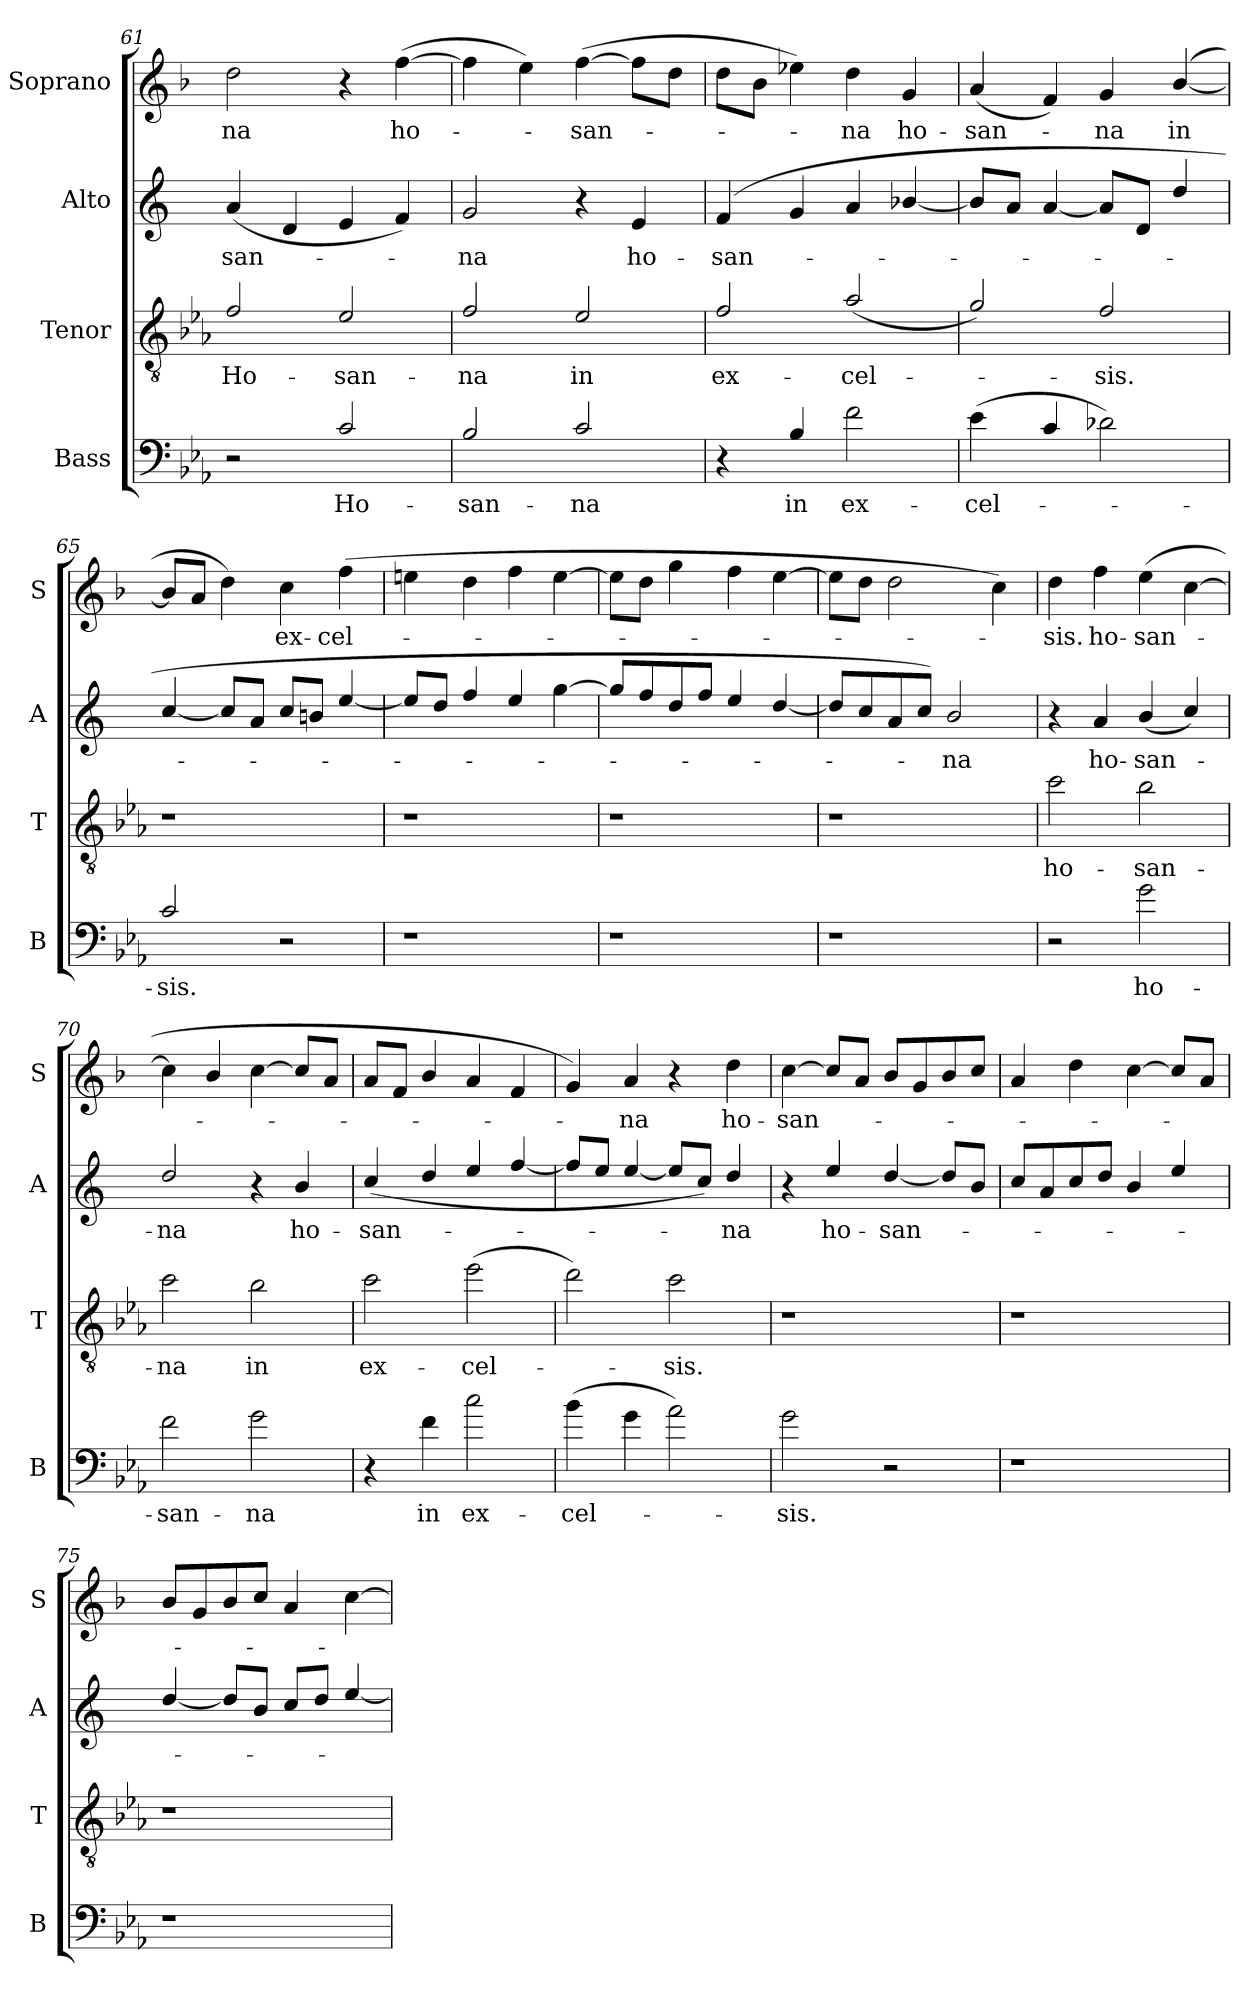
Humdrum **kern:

**kern	**text	**kern	**text	**kern	**text	**kern	**text
*part4	*part4	*part3	*part3	*part2	*part2	*part1	*part1
*staff4	*staff4	*staff3	*staff3	*staff2	*staff2	*staff1	*staff1
*I"Bass	*	*I"Tenor	*	*I"Alto	*	*I"Soprano	*
*I'B	*	*I'T	*	*I'A	*	*I'S	*
*clefF4	*	*clefGv2	*	*clefG2	*	*clefG2	*
*ITrd12c21	*	*ITrd8c14	*	*ITrd5c9	*	*ITrd1c2	*
*k[b-e-a-]	*	*k[b-e-a-]	*	*k[b-e-a-]	*	*k[b-e-a-]	*
*c:	*	*c:	*	*c:	*	*c:	*
=61	=61	=61	=61	=61	=61	=61	=61
!	!	!	!LO:LY:b	!	!LO:LY:b	!	!LO:LY:b
2r	.	2F/	Ho-	(<4c/	-san-	2cc\	-na
.	.	.	.	4F/	.	.	.
!	!LO:LY:b	!	!LO:LY:b	!	!	!	!
2C/	Ho-	2E-/	-san-	4G/	.	4r	.
!	!	!	!	!	!	!	!LO:LY:b
.	.	.	.	4A-/)	.	(>[4ee-\	ho-
=62	=62	=62	=62	=62	=62	=62	=62
!	!LO:LY:b	!	!LO:LY:b	!	!LO:LY:b	!	!
2BB-/	-san-	2F/	-na	2B-/	-na	4ee-\]	.
.	.	.	.	.	.	4dd\)	.
!	!LO:LY:b	!	!LO:LY:b	!	!	!	!LO:LY:b
2C/	-na	2E-/	in	4r	.	(>[4ee-\	-san-
!	!	!	!	!	!LO:LY:b	!	!
.	.	.	.	4G/	ho-	8ee-\L]	.
.	.	.	.	.	.	8cc\J	.
=63	=63	=63	=63	=63	=63	=63	=63
!	!	!	!LO:LY:b	!	!LO:LY:b	!	!
4r	.	2F/	ex-	(4A-/	-san-	8cc\L	.
.	.	.	.	.	.	8a-\J	.
!	!LO:LY:b	!	!	!	!	!	!
4BB-/	in	.	.	4B-/	.	4dd-X\)	.
!	!LO:LY:b	!	!LO:LY:b	!	!	!	!LO:LY:b
2F\	ex-	(<2A-/	-cel-	4c/	.	4cc\	-na
!	!	!	!	!	!	!	!LO:LY:b
.	.	.	.	[4d-X/	.	4f/	ho-
=64	=64	=64	=64	=64	=64	=64	=64
!	!LO:LY:b	!	!	!	!	!	!LO:LY:b
(>4E-\	-cel-	2G/)	.	8d-/L]	.	(<4g/	-san-
.	.	.	.	8c/J	.	.	.
4C/	.	.	.	[4c/	.	4e-/)	.
!	!	!	!LO:LY:b	!	!	!	!LO:LY:b
2D-X\)	.	2F/	-sis.	8c/L]	.	4f/	-na
.	.	.	.	8F/J	.	.	.
!	!	!	!	!	!	!	!LO:LY:b
.	.	.	.	4f/	.	([4a-/	in
!!LO:LB:g=z
=65	=65	=65	=65	=65	=65	=65	=65
!	!LO:LY:b	!	!	!	!	!	!
2C/	-sis.	1r	.	[4e-/	.	8a-/L]	.
.	.	.	.	.	.	8g/J	.
.	.	.	.	8e-/L]	.	4cc\)	.
.	.	.	.	8c/J	.	.	.
!	!	!	!	!	!	!	!LO:LY:b
2r	.	.	.	8e-/L	.	4b-\	ex-
.	.	.	.	8dn/J	.	.	.
!	!	!	!	!	!	!	!LO:LY:b
.	.	.	.	[4g/	.	(>4ee-\	-cel-
=66	=66	=66	=66	=66	=66	=66	=66
1r	.	1r	.	8g/L]	.	4ddni\	.
.	.	.	.	8f/J	.	.	.
.	.	.	.	4a-/	.	4cc\	.
.	.	.	.	4g/	.	4ee-\	.
.	.	.	.	[4b-\	.	[4dd\	.
=67	=67	=67	=67	=67	=67	=67	=67
1r	.	1r	.	8b-/L]	.	8dd\L]	.
.	.	.	.	8a-/	.	8cc\J	.
.	.	.	.	8f/	.	4ff\	.
.	.	.	.	8a-/J	.	.	.
.	.	.	.	4g/	.	4ee-\	.
.	.	.	.	[4f/	.	[4dd\	.
=68	=68	=68	=68	=68	=68	=68	=68
1r	.	1r	.	8f/L]	.	8dd\L]	.
.	.	.	.	8e-/	.	8cc\J	.
.	.	.	.	8c/	.	2cc\	.
.	.	.	.	8e-/J)	.	.	.
!	!	!	!	!	!LO:LY:b	!	!
.	.	.	.	2d/	-na	.	.
.	.	.	.	.	.	4b-\)	.
=69	=69	=69	=69	=69	=69	=69	=69
!	!	!	!LO:LY:b	!	!	!	!LO:LY:b
2r	.	2c\	ho-	4r	.	4cc\	-sis.
!	!	!	!	!	!LO:LY:b	!	!LO:LY:b
.	.	.	.	4c/	ho-	4ee-\	ho-
!	!LO:LY:b	!	!LO:LY:b	!	!LO:LY:b	!	!LO:LY:b
2G\	ho-	2B-\	-san-	(<4d/	-san-	(>4dd\	-san-
.	.	.	.	4e-/)	.	[4b-\	.
=70	=70	=70	=70	=70	=70	=70	=70
!	!LO:LY:b	!	!LO:LY:b	!	!LO:LY:b	!	!
2F\	-san-	2c\	-na	2f/	-na	4b-\]	.
.	.	.	.	.	.	4a-/	.
!	!LO:LY:b	!	!LO:LY:b	!	!	!	!
2G\	-na	2B-\	in	4r	.	[4b-\	.
!	!	!	!	!	!LO:LY:b	!	!
.	.	.	.	4d/	ho-	8b-/L]	.
.	.	.	.	.	.	8g/J	.
=71	=71	=71	=71	=71	=71	=71	=71
!	!	!	!LO:LY:b	!	!LO:LY:b	!	!
4r	.	2c\	ex-	(<4e-/	-san-	8g/L	.
.	.	.	.	.	.	8e-/J	.
!	!LO:LY:b	!	!	!	!	!	!
4F\	in	.	.	4f/	.	4a-/	.
!	!LO:LY:b	!	!LO:LY:b	!	!	!	!
2c\	ex-	(>2e-\	-cel-	4g/	.	4g/	.
.	.	.	.	[4a-/	.	4e-/	.
=72	=72	=72	=72	=72	=72	=72	=72
!	!LO:LY:b	!	!	!	!	!	!
(>4B-\	-cel-	2d\)	.	8a-/L]	.	4f/)	.
.	.	.	.	8g/J	.	.	.
!	!	!	!	!	!	!	!LO:LY:b
4G\	.	.	.	[4g/	.	4g/	-na
!	!	!	!LO:LY:b	!	!	!	!
2A-\)	.	2c\	-sis.	8g/L]	.	4r	.
.	.	.	.	8e-/J)	.	.	.
!	!	!	!	!	!LO:LY:b	!	!LO:LY:b
.	.	.	.	4f/	-na	4cc\	ho-
!!LO:LB:g=z
=73	=73	=73	=73	=73	=73	=73	=73
!	!LO:LY:b	!	!	!	!	!	!LO:LY:b
2G\	-sis.	1r	.	4r	.	[4b-\	-san-
!	!	!	!	!	!LO:LY:b	!	!
.	.	.	.	4g/	ho-	8b-/L]	.
.	.	.	.	.	.	8g/J	.
!	!	!	!	!	!LO:LY:b	!	!
2r	.	.	.	[4f/	-san-	8a-/L	.
.	.	.	.	.	.	8f/	.
.	.	.	.	8f/L]	.	8a-/	.
.	.	.	.	8d/J	.	8b-/J	.
=74	=74	=74	=74	=74	=74	=74	=74
1r	.	1r	.	8e-/L	.	4g/	.
.	.	.	.	8c/	.	.	.
.	.	.	.	8e-/	.	4cc\	.
.	.	.	.	8f/J	.	.	.
.	.	.	.	4d/	.	[4b-\	.
.	.	.	.	4g/	.	8b-/L]	.
.	.	.	.	.	.	8g/J	.
=75	=75	=75	=75	=75	=75	=75	=75
1r	.	1r	.	[4f/	.	8a-/L	.
.	.	.	.	.	.	8f/	.
.	.	.	.	8f/L]	.	8a-/	.
.	.	.	.	8d/J	.	8b-/J	.
.	.	.	.	8e-/L	.	4g/	.
.	.	.	.	8f/J	.	.	.
.	.	.	.	[4g/	.	[4b-\	.
=	=	=	=	=	=	=	=
*-	*-	*-	*-	*-	*-	*-	*-
